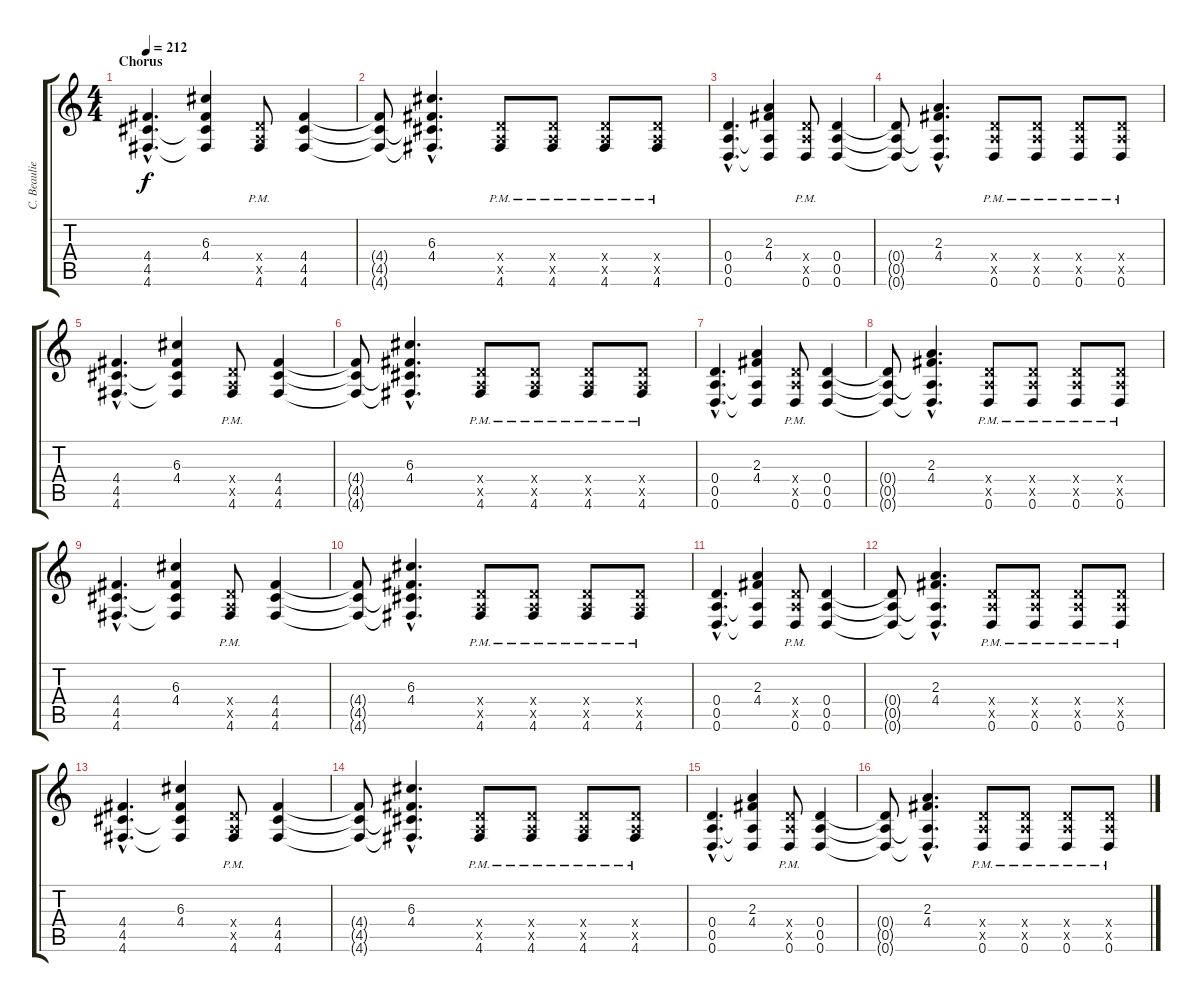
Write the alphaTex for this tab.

\track ("C. Beaulieu" "C. Beaulie") {instrument distortionguitar}
\staff {score tabs}
\tuning (E4 B3 G3 D3 A2 D2) {hide}
\ts (4 4)
\section ("" "Chorus")
\tempo 212
\clef g2
\ks c
(4.4{hac} 4.5{hac} 4.6{hac}).4{d dy f} (6.3 4.4 4.5{t} 4.6{t}).4 (0.4{x} 0.5{x} 4.6{pm}).8 (4.4 4.5 4.6).4 |
(4.4{t} 4.5{t} 4.6{t}).8 (6.3{hac} 4.4{hac} 4.5{hac t} 4.6{hac t}).4{d} (0.4{x} 0.5{x} 4.6{pm}).8 (0.4{x} 0.5{x} 4.6{pm}).8 (0.4{x} 0.5{x} 4.6{pm}).8 (0.4{x} 0.5{x} 4.6{pm}).8 |
(0.4{hac} 0.5{hac} 0.6{hac}).4{d} (2.3 4.4 0.5{t} 0.6{t}).4 (0.4{x} 0.5{x} 0.6{pm}).8 (0.4 0.5 0.6).4 |
(0.4{t} 0.5{t} 0.6{t}).8 (2.3{hac} 4.4{hac} 0.5{hac t} 0.6{hac t}).4{d} (0.4{x} 0.5{x} 0.6{pm}).8 (0.4{x} 0.5{x} 0.6{pm}).8 (0.4{x} 0.5{x} 0.6{pm}).8 (0.4{x} 0.5{x} 0.6{pm}).8 |
(4.4{hac} 4.5{hac} 4.6{hac}).4{d} (6.3 4.4 4.5{t} 4.6{t}).4 (0.4{x} 0.5{x} 4.6{pm}).8 (4.4 4.5 4.6).4 |
(4.4{t} 4.5{t} 4.6{t}).8 (6.3{hac} 4.4{hac} 4.5{hac t} 4.6{hac t}).4{d} (0.4{x} 0.5{x} 4.6{pm}).8 (0.4{x} 0.5{x} 4.6{pm}).8 (0.4{x} 0.5{x} 4.6{pm}).8 (0.4{x} 0.5{x} 4.6{pm}).8 |
(0.4{hac} 0.5{hac} 0.6{hac}).4{d} (2.3 4.4 0.5{t} 0.6{t}).4 (0.4{x} 0.5{x} 0.6{pm}).8 (0.4 0.5 0.6).4 |
(0.4{t} 0.5{t} 0.6{t}).8 (2.3{hac} 4.4{hac} 0.5{hac t} 0.6{hac t}).4{d} (0.4{x} 0.5{x} 0.6{pm}).8 (0.4{x} 0.5{x} 0.6{pm}).8 (0.4{x} 0.5{x} 0.6{pm}).8 (0.4{x} 0.5{x} 0.6{pm}).8 |
(4.4{hac} 4.5{hac} 4.6{hac}).4{d} (6.3 4.4 4.5{t} 4.6{t}).4 (0.4{x} 0.5{x} 4.6{pm}).8 (4.4 4.5 4.6).4 |
(4.4{t} 4.5{t} 4.6{t}).8 (6.3{hac} 4.4{hac} 4.5{hac t} 4.6{hac t}).4{d} (0.4{x} 0.5{x} 4.6{pm}).8 (0.4{x} 0.5{x} 4.6{pm}).8 (0.4{x} 0.5{x} 4.6{pm}).8 (0.4{x} 0.5{x} 4.6{pm}).8 |
(0.4{hac} 0.5{hac} 0.6{hac}).4{d} (2.3 4.4 0.5{t} 0.6{t}).4 (0.4{x} 0.5{x} 0.6{pm}).8 (0.4 0.5 0.6).4 |
(0.4{t} 0.5{t} 0.6{t}).8 (2.3{hac} 4.4{hac} 0.5{hac t} 0.6{hac t}).4{d} (0.4{x} 0.5{x} 0.6{pm}).8 (0.4{x} 0.5{x} 0.6{pm}).8 (0.4{x} 0.5{x} 0.6{pm}).8 (0.4{x} 0.5{x} 0.6{pm}).8 |
(4.4{hac} 4.5{hac} 4.6{hac}).4{d} (6.3 4.4 4.5{t} 4.6{t}).4 (0.4{x} 0.5{x} 4.6{pm}).8 (4.4 4.5 4.6).4 |
(4.4{t} 4.5{t} 4.6{t}).8 (6.3{hac} 4.4{hac} 4.5{hac t} 4.6{hac t}).4{d} (0.4{x} 0.5{x} 4.6{pm}).8 (0.4{x} 0.5{x} 4.6{pm}).8 (0.4{x} 0.5{x} 4.6{pm}).8 (0.4{x} 0.5{x} 4.6{pm}).8 |
(0.4{hac} 0.5{hac} 0.6{hac}).4{d} (2.3 4.4 0.5{t} 0.6{t}).4 (0.4{x} 0.5{x} 0.6{pm}).8 (0.4 0.5 0.6).4 |
(0.4{t} 0.5{t} 0.6{t}).8 (2.3{hac} 4.4{hac} 0.5{hac t} 0.6{hac t}).4{d} (0.4{x} 0.5{x} 0.6{pm}).8 (0.4{x} 0.5{x} 0.6{pm}).8 (0.4{x} 0.5{x} 0.6{pm}).8 (0.4{x} 0.5{x} 0.6{pm}).8
